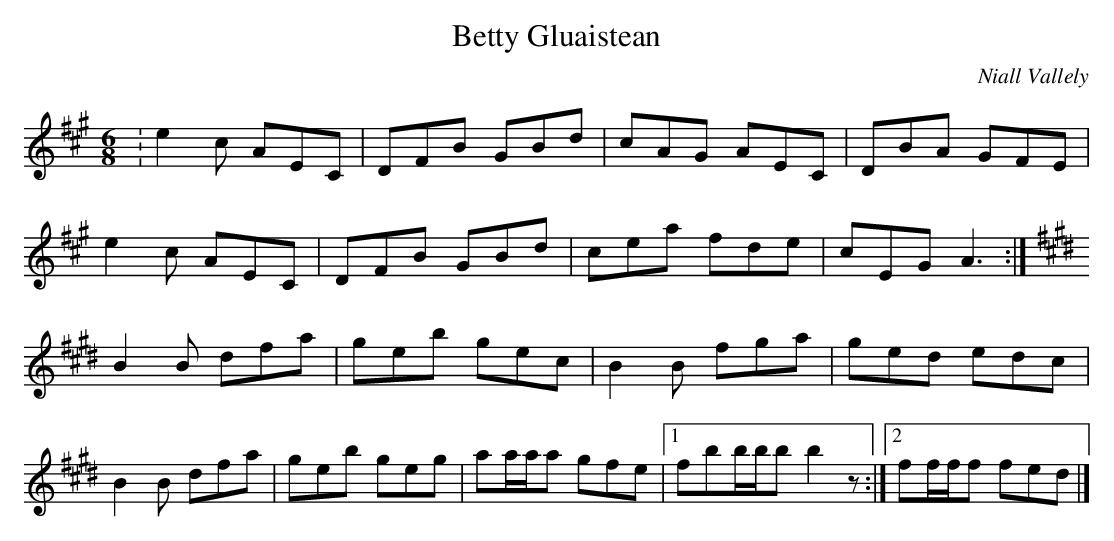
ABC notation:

X:1
T:Betty Gluaistean
C:Niall Vallely
M:6/8
L:1/8
K:A
:e2c AEC|DFB GBd|cAG AEC|DBA GFE|
e2c AEC|DFB GBd|cea fde|cEG A3:|
K:E
B2B dfa|geb gec|B2B fga|ged edc|
B2B dfa|geb geg|aa/a/a gfe|1 fbb/b/b b2z:|2 ff/f/f fed|]
